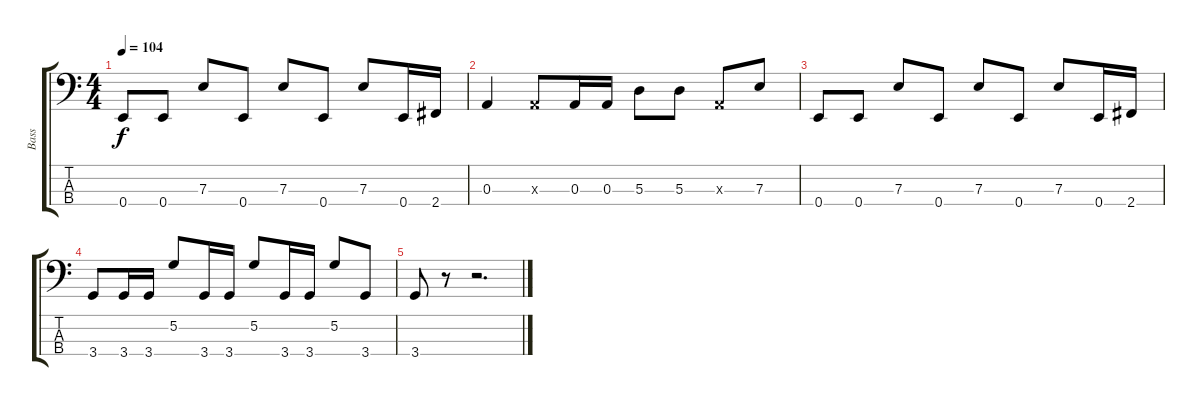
\track ("Bass" "Bass") {instrument electricbassfinger}
\staff {score tabs}
\tuning (G2 D2 A1 E1) {hide}
\ts (4 4)
\tempo 104
\clef f4
\ks c
0.4.8{dy f} 0.4.8 7.3.8 0.4.8 7.3.8 0.4.8 7.3.8 0.4.16 2.4.16 |
0.3.4 0.3{x}.8 0.3.16 0.3.16 5.3.8 5.3.8 0.3{x}.8 7.3.8 |
0.4.8 0.4.8 7.3.8 0.4.8 7.3.8 0.4.8 7.3.8 0.4.16 2.4.16 |
3.4.8 3.4.16 3.4.16 5.2.8 3.4.16 3.4.16 5.2.8 3.4.16 3.4.16 5.2.8 3.4.8 |
3.4.8 r.8 r.2{d}
